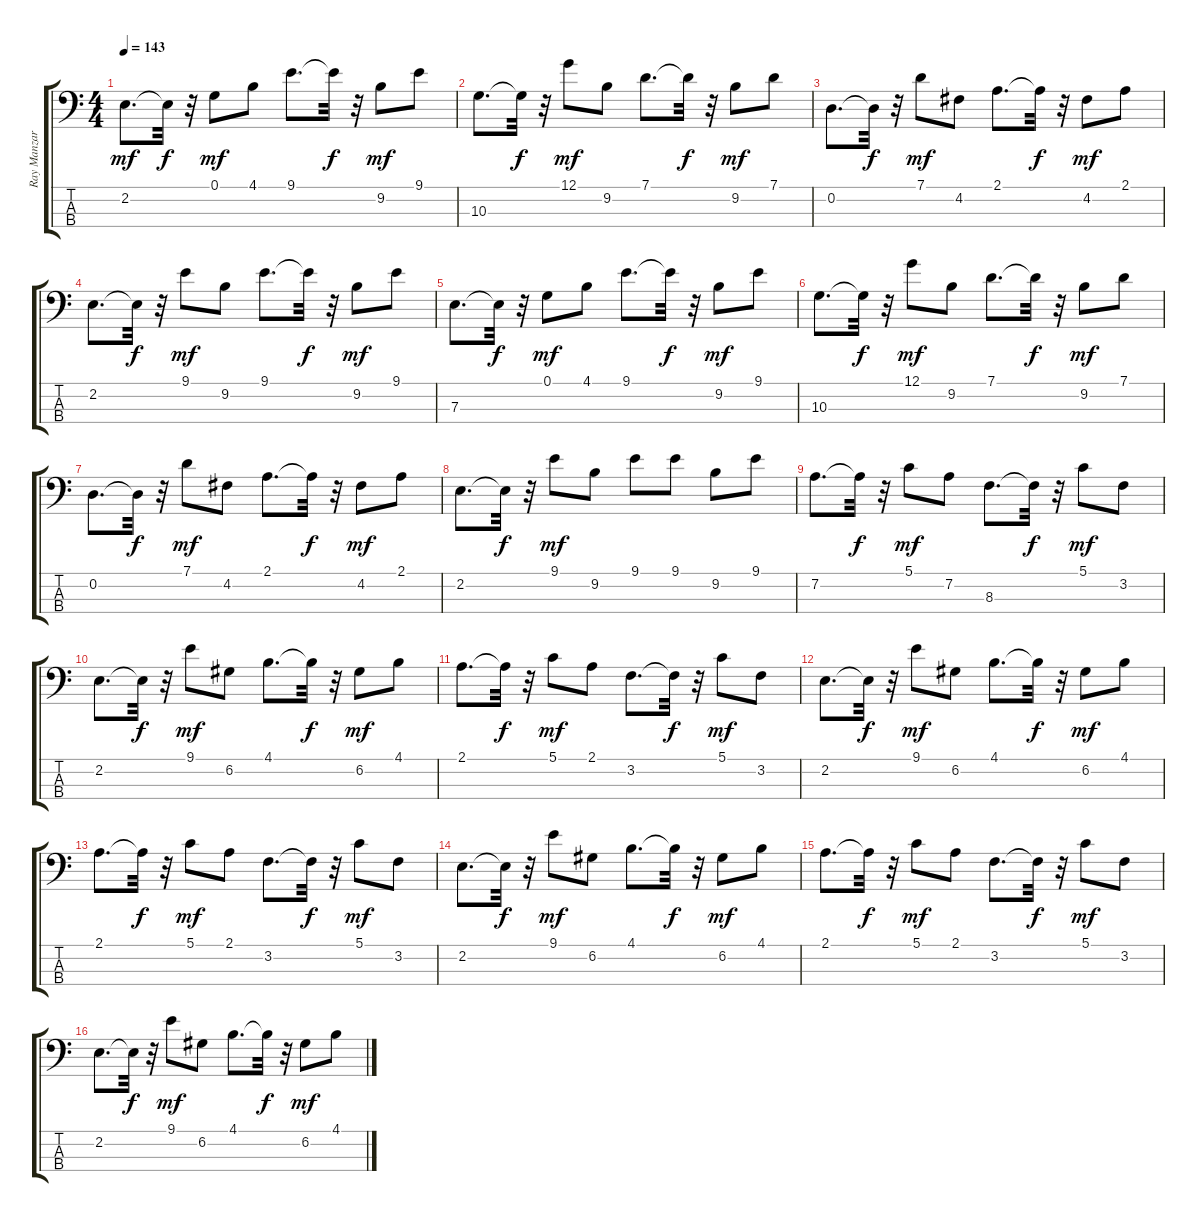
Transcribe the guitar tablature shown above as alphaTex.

\track ("Ray Manzarek (Bajo)" "Ray Manzar") {instrument electricbasspick}
\staff {score tabs}
\tuning (G2 D2 A1 E1) {hide}
\ts (4 4)
\tempo 143
\tempo 158
\tempo 143
\clef f4
\ks c
2.2.8{d dy mf instrument electricbasspick} 2.2{t}.32{dy f} r.32 0.1.8{dy mf} 4.1.8 9.1.8{d} 9.1{t}.32{dy f} r.32 9.2.8{dy mf} 9.1.8 |
10.3.8{d} 10.3{t}.32{dy f} r.32 12.1.8{dy mf} 9.2.8 7.1.8{d} 7.1{t}.32{dy f} r.32 9.2.8{dy mf} 7.1.8 |
0.2.8{d} 0.2{t}.32{dy f} r.32 7.1.8{dy mf} 4.2.8 2.1.8{d} 2.1{t}.32{dy f} r.32 4.2.8{dy mf} 2.1.8 |
2.2.8{d} 2.2{t}.32{dy f} r.32 9.1.8{dy mf} 9.2.8 9.1.8{d} 9.1{t}.32{dy f} r.32 9.2.8{dy mf} 9.1.8 |
7.3.8{d} 7.3{t}.32{dy f} r.32 0.1.8{dy mf} 4.1.8 9.1.8{d} 9.1{t}.32{dy f} r.32 9.2.8{dy mf} 9.1.8 |
10.3.8{d} 10.3{t}.32{dy f} r.32 12.1.8{dy mf} 9.2.8 7.1.8{d} 7.1{t}.32{dy f} r.32 9.2.8{dy mf} 7.1.8 |
0.2.8{d} 0.2{t}.32{dy f} r.32 7.1.8{dy mf} 4.2.8 2.1.8{d} 2.1{t}.32{dy f} r.32 4.2.8{dy mf} 2.1.8 |
2.2.8{d} 2.2{t}.32{dy f} r.32 9.1.8{dy mf} 9.2.8 9.1.8 9.1.8 9.2.8 9.1.8 |
7.2.8{d} 7.2{t}.32{dy f} r.32 5.1.8{dy mf} 7.2.8 8.3.8{d} 8.3{t}.32{dy f} r.32 5.1.8{dy mf} 3.2.8 |
2.2.8{d} 2.2{t}.32{dy f} r.32 9.1.8{dy mf} 6.2.8 4.1.8{d} 4.1{t}.32{dy f} r.32 6.2.8{dy mf} 4.1.8 |
2.1.8{d} 2.1{t}.32{dy f} r.32 5.1.8{dy mf} 2.1.8 3.2.8{d} 3.2{t}.32{dy f} r.32 5.1.8{dy mf} 3.2.8 |
2.2.8{d} 2.2{t}.32{dy f} r.32 9.1.8{dy mf} 6.2.8 4.1.8{d} 4.1{t}.32{dy f} r.32 6.2.8{dy mf} 4.1.8 |
2.1.8{d} 2.1{t}.32{dy f} r.32 5.1.8{dy mf} 2.1.8 3.2.8{d} 3.2{t}.32{dy f} r.32 5.1.8{dy mf} 3.2.8 |
2.2.8{d} 2.2{t}.32{dy f} r.32 9.1.8{dy mf} 6.2.8 4.1.8{d} 4.1{t}.32{dy f} r.32 6.2.8{dy mf} 4.1.8 |
2.1.8{d} 2.1{t}.32{dy f} r.32 5.1.8{dy mf} 2.1.8 3.2.8{d} 3.2{t}.32{dy f} r.32 5.1.8{dy mf} 3.2.8 |
2.2.8{d} 2.2{t}.32{dy f} r.32 9.1.8{dy mf} 6.2.8 4.1.8{d} 4.1{t}.32{dy f} r.32 6.2.8{dy mf} 4.1.8
